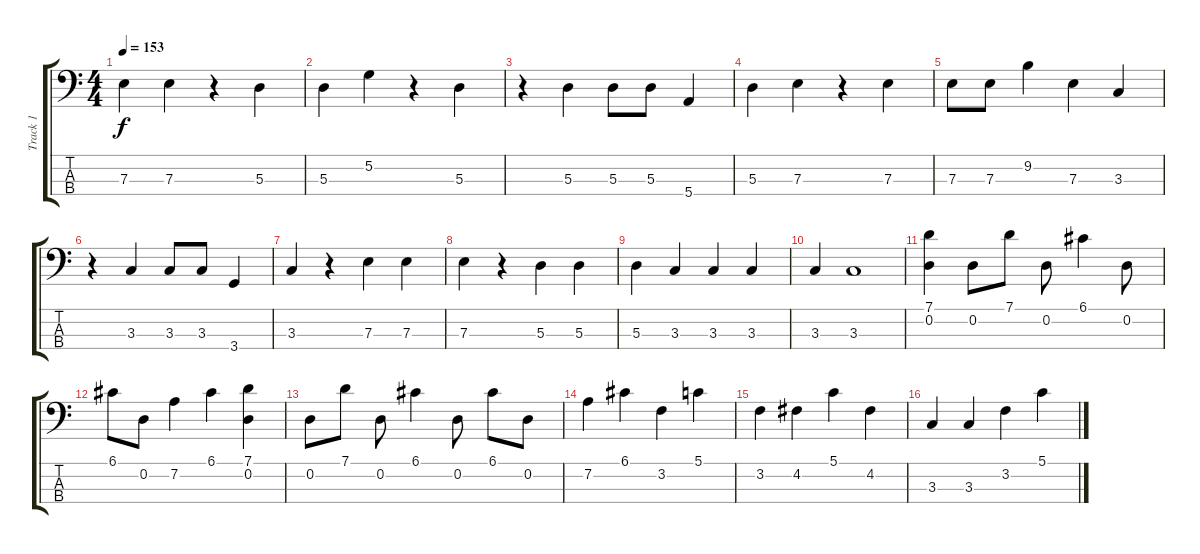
\track ("Track 1" "Track 1") {instrument electricbassfinger}
\staff {score tabs}
\tuning (G2 D2 A1 E1) {hide}
\ts (4 4)
\tempo 153
\clef f4
\ks c
7.3.4{dy f} 7.3.4 r.4 5.3.4 |
5.3.4 5.2.4 r.4 5.3.4 |
r.4 5.3.4 5.3.8 5.3.8 5.4.4 |
5.3.4 7.3.4 r.4 7.3.4 |
7.3.8 7.3.8 9.2.4 7.3.4 3.3.4 |
r.4 3.3.4 3.3.8 3.3.8 3.4.4 |
3.3.4 r.4 7.3.4 7.3.4 |
7.3.4 r.4 5.3.4 5.3.4 |
5.3.4 3.3.4 3.3.4 3.3.4 |
3.3.4 3.3.1 |
(7.1 0.2).4 0.2.8 7.1.8 0.2.8 6.1.4 0.2.8 |
6.1.8 0.2.8 7.2.4 6.1.4 (7.1 0.2).4 |
0.2.8 7.1.8 0.2.8 6.1.4 0.2.8 6.1.8 0.2.8 |
7.2.4 6.1.4 3.2.4 5.1.4 |
3.2.4 4.2.4 5.1.4 4.2.4 |
3.3.4 3.3.4 3.2.4 5.1.4
